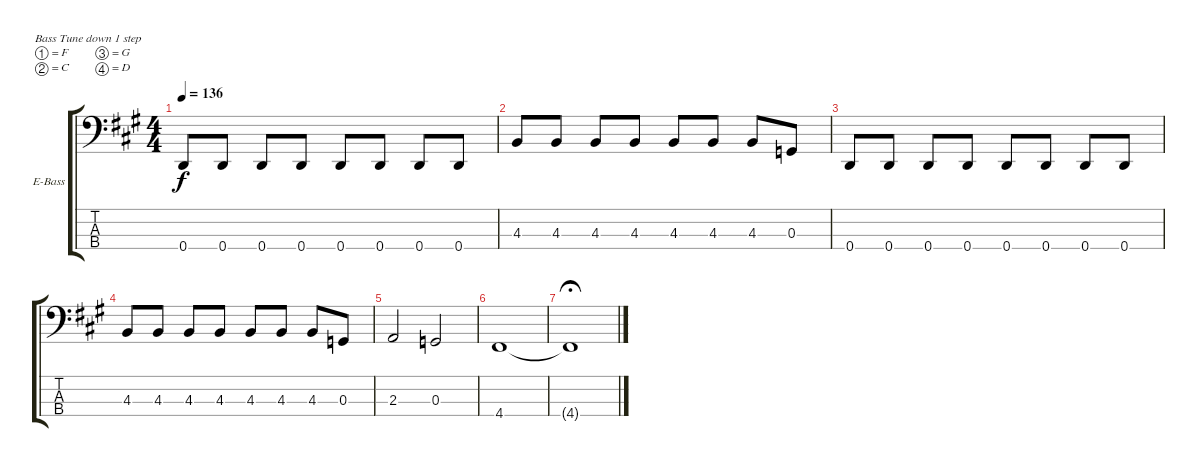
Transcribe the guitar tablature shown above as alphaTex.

\defaultSystemsLayout 4
\bracketExtendMode groupsimilarinstruments
\firstSystemTrackNameOrientation horizontal
\otherSystemsTrackNameOrientation horizontal
\track ("Electric Bass" "E-Bass") {instrument electricbassfinger}
\staff {score tabs}
\tuning (F2 C2 G1 D1)
\ts (4 4)
\tempo 136
\clef f4
\scale
1.07062
\ks a
0.4.8{dy f} 0.4.8 0.4.8 0.4.8 0.4.8 0.4.8 0.4.8 0.4.8 |
\scale
0.929382 4.3.8 4.3.8 4.3.8 4.3.8 4.3.8 4.3.8 4.3.8 0.3.8 |
\scale
1.07062 0.4.8 0.4.8 0.4.8 0.4.8 0.4.8 0.4.8 0.4.8 0.4.8 |
\scale
0.929382 4.3.8 4.3.8 4.3.8 4.3.8 4.3.8 4.3.8 4.3.8 0.3.8 |
\scale
1.07062 2.3.2 0.3.2 |
\scale
0.929382 4.4.1 |
4.4{t}.1{fermata (medium 0.5)}
